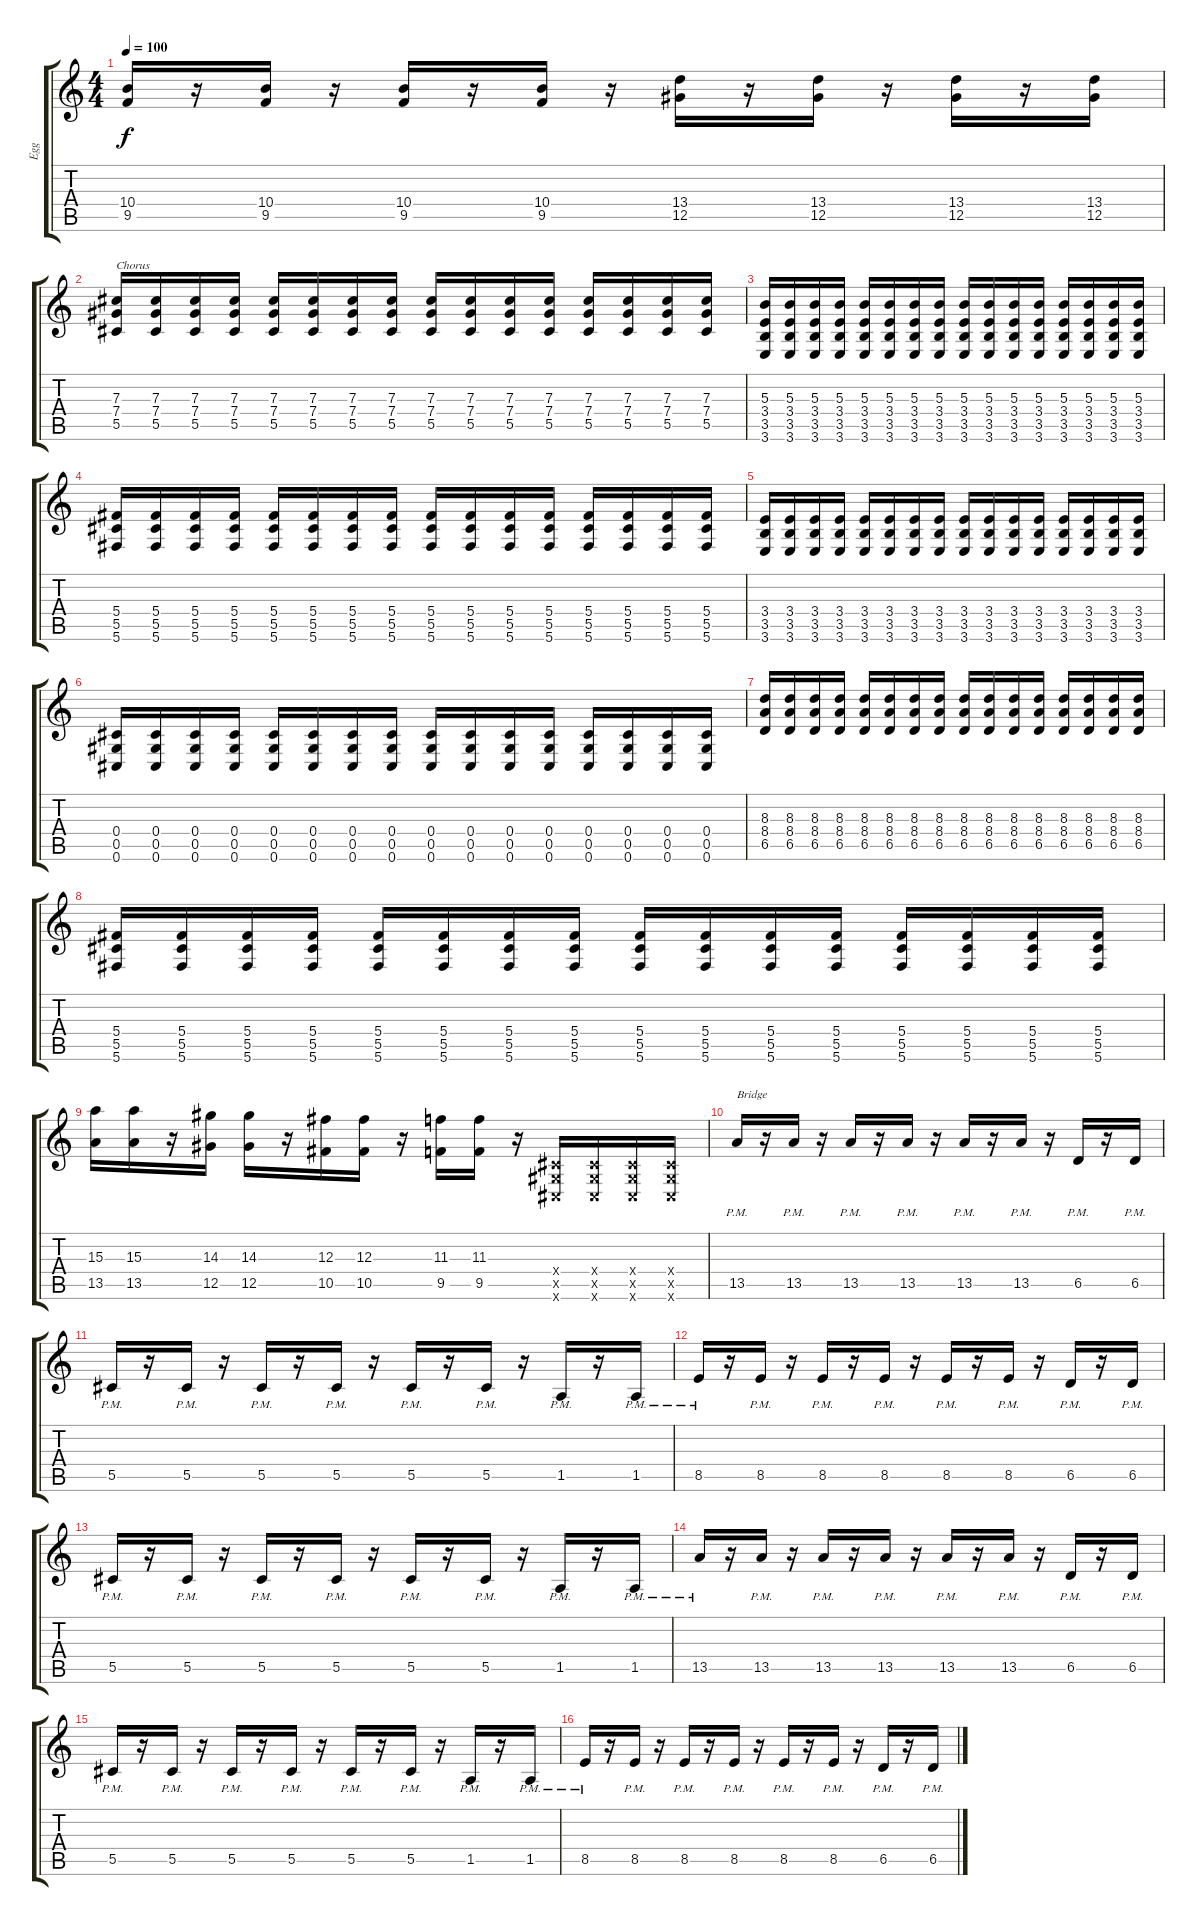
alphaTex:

\track ("Egg" "Egg") {instrument electricguitarclean}
\staff {score tabs}
\tuning (Eb4 Bb3 Gb3 Db3 Ab2 Db2) {hide}
\ts (4 4)
\tempo 100
\clef g2
\ks c
(10.4 9.5).16{dy f} r.16 (10.4 9.5).16 r.16 (10.4 9.5).16 r.16 (10.4 9.5).16 r.16 (13.4 12.5).16 r.16 (13.4 12.5).16 r.16 (13.4 12.5).16 r.16 (13.4 12.5).16 |
(7.3 7.4 5.5).16{txt "Chorus"} (7.3 7.4 5.5).16 (7.3 7.4 5.5).16 (7.3 7.4 5.5).16 (7.3 7.4 5.5).16 (7.3 7.4 5.5).16 (7.3 7.4 5.5).16 (7.3 7.4 5.5).16 (7.3 7.4 5.5).16 (7.3 7.4 5.5).16 (7.3 7.4 5.5).16 (7.3 7.4 5.5).16 (7.3 7.4 5.5).16 (7.3 7.4 5.5).16 (7.3 7.4 5.5).16 (7.3 7.4 5.5).16 |
(5.3 3.4 3.5 3.6).16 (5.3 3.4 3.5 3.6).16 (5.3 3.4 3.5 3.6).16 (5.3 3.4 3.5 3.6).16 (5.3 3.4 3.5 3.6).16 (5.3 3.4 3.5 3.6).16 (5.3 3.4 3.5 3.6).16 (5.3 3.4 3.5 3.6).16 (5.3 3.4 3.5 3.6).16 (5.3 3.4 3.5 3.6).16 (5.3 3.4 3.5 3.6).16 (5.3 3.4 3.5 3.6).16 (5.3 3.4 3.5 3.6).16 (5.3 3.4 3.5 3.6).16 (5.3 3.4 3.5 3.6).16 (5.3 3.4 3.5 3.6).16 |
(5.4 5.5 5.6).16 (5.4 5.5 5.6).16 (5.4 5.5 5.6).16 (5.4 5.5 5.6).16 (5.4 5.5 5.6).16 (5.4 5.5 5.6).16 (5.4 5.5 5.6).16 (5.4 5.5 5.6).16 (5.4 5.5 5.6).16 (5.4 5.5 5.6).16 (5.4 5.5 5.6).16 (5.4 5.5 5.6).16 (5.4 5.5 5.6).16 (5.4 5.5 5.6).16 (5.4 5.5 5.6).16 (5.4 5.5 5.6).16 |
(3.4 3.5 3.6).16 (3.4 3.5 3.6).16 (3.4 3.5 3.6).16 (3.4 3.5 3.6).16 (3.4 3.5 3.6).16 (3.4 3.5 3.6).16 (3.4 3.5 3.6).16 (3.4 3.5 3.6).16 (3.4 3.5 3.6).16 (3.4 3.5 3.6).16 (3.4 3.5 3.6).16 (3.4 3.5 3.6).16 (3.4 3.5 3.6).16 (3.4 3.5 3.6).16 (3.4 3.5 3.6).16 (3.4 3.5 3.6).16 |
(0.4 0.5 0.6).16 (0.4 0.5 0.6).16 (0.4 0.5 0.6).16 (0.4 0.5 0.6).16 (0.4 0.5 0.6).16 (0.4 0.5 0.6).16 (0.4 0.5 0.6).16 (0.4 0.5 0.6).16 (0.4 0.5 0.6).16 (0.4 0.5 0.6).16 (0.4 0.5 0.6).16 (0.4 0.5 0.6).16 (0.4 0.5 0.6).16 (0.4 0.5 0.6).16 (0.4 0.5 0.6).16 (0.4 0.5 0.6).16 |
(8.3 8.4 6.5).16 (8.3 8.4 6.5).16 (8.3 8.4 6.5).16 (8.3 8.4 6.5).16 (8.3 8.4 6.5).16 (8.3 8.4 6.5).16 (8.3 8.4 6.5).16 (8.3 8.4 6.5).16 (8.3 8.4 6.5).16 (8.3 8.4 6.5).16 (8.3 8.4 6.5).16 (8.3 8.4 6.5).16 (8.3 8.4 6.5).16 (8.3 8.4 6.5).16 (8.3 8.4 6.5).16 (8.3 8.4 6.5).16 |
(5.4 5.5 5.6).16 (5.4 5.5 5.6).16 (5.4 5.5 5.6).16 (5.4 5.5 5.6).16 (5.4 5.5 5.6).16 (5.4 5.5 5.6).16 (5.4 5.5 5.6).16 (5.4 5.5 5.6).16 (5.4 5.5 5.6).16 (5.4 5.5 5.6).16 (5.4 5.5 5.6).16 (5.4 5.5 5.6).16 (5.4 5.5 5.6).16 (5.4 5.5 5.6).16 (5.4 5.5 5.6).16 (5.4 5.5 5.6).16 |
(15.3 13.5).16 (15.3 13.5).16 r.16 (14.3 12.5).16 (14.3 12.5).16 r.16 (12.3 10.5).16 (12.3 10.5).16 r.16 (11.3 9.5).16 (11.3 9.5).16 r.16 (0.4{x} 0.5{x} 0.6{x}).16 (0.4{x} 0.5{x} 0.6{x}).16 (0.4{x} 0.5{x} 0.6{x}).16 (0.4{x} 0.5{x} 0.6{x}).16 |
13.5{pm}.16{txt "Bridge"} r.16 13.5{pm}.16 r.16 13.5{pm}.16 r.16 13.5{pm}.16 r.16 13.5{pm}.16 r.16 13.5{pm}.16 r.16 6.5{pm}.16 r.16 6.5{pm}.16 |
5.5{pm}.16 r.16 5.5{pm}.16 r.16 5.5{pm}.16 r.16 5.5{pm}.16 r.16 5.5{pm}.16 r.16 5.5{pm}.16 r.16 1.5{pm}.16 r.16 1.5{pm}.16 |
8.5{pm}.16 r.16 8.5{pm}.16 r.16 8.5{pm}.16 r.16 8.5{pm}.16 r.16 8.5{pm}.16 r.16 8.5{pm}.16 r.16 6.5{pm}.16 r.16 6.5{pm}.16 |
5.5{pm}.16 r.16 5.5{pm}.16 r.16 5.5{pm}.16 r.16 5.5{pm}.16 r.16 5.5{pm}.16 r.16 5.5{pm}.16 r.16 1.5{pm}.16 r.16 1.5{pm}.16 |
13.5{pm}.16 r.16 13.5{pm}.16 r.16 13.5{pm}.16 r.16 13.5{pm}.16 r.16 13.5{pm}.16 r.16 13.5{pm}.16 r.16 6.5{pm}.16 r.16 6.5{pm}.16 |
5.5{pm}.16 r.16 5.5{pm}.16 r.16 5.5{pm}.16 r.16 5.5{pm}.16 r.16 5.5{pm}.16 r.16 5.5{pm}.16 r.16 1.5{pm}.16 r.16 1.5{pm}.16 |
8.5{pm}.16 r.16 8.5{pm}.16 r.16 8.5{pm}.16 r.16 8.5{pm}.16 r.16 8.5{pm}.16 r.16 8.5{pm}.16 r.16 6.5{pm}.16 r.16 6.5{pm}.16
